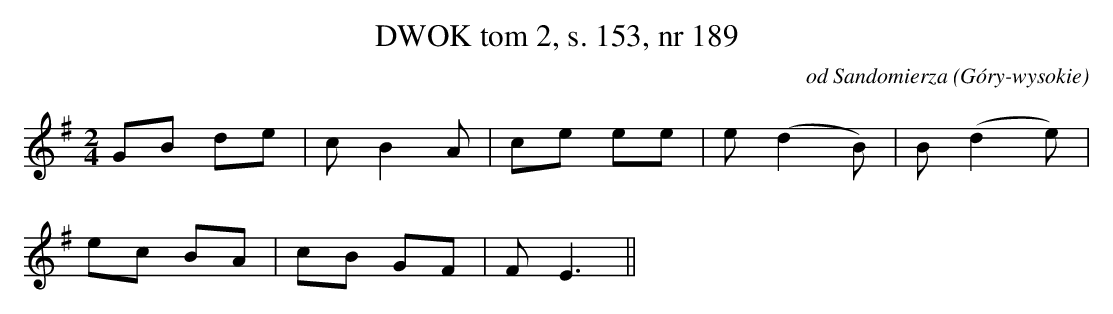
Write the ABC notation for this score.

X:1
T: DWOK tom 2, s. 153, nr 189
O: od Sandomierza (Góry-wysokie)
L: 1/16
M: 2/4
K: G
G2B2 d2e2 | c2 B4 A2 | c2e2 e2e2 | e2 (d4 B2) | B2 (d4 e2) |
e2c2 B2A2 | c2B2 G2F2 | F2 E6 ||
